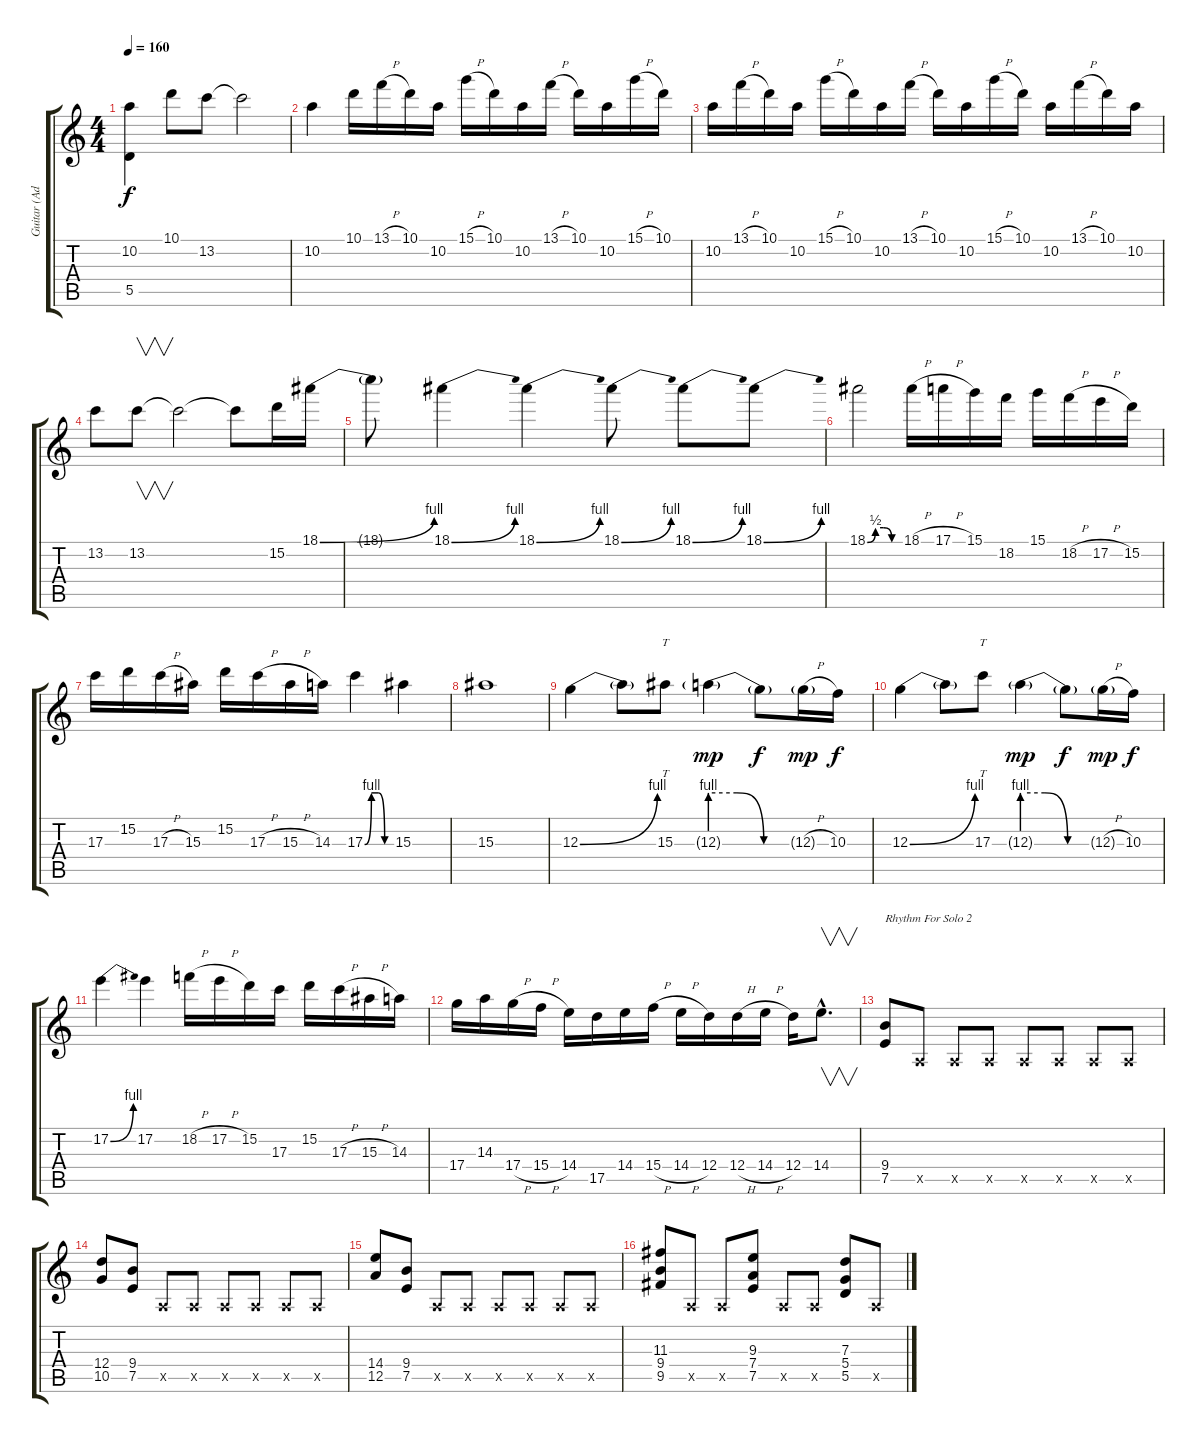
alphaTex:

\track ("Guitar (Adrian)" "Guitar (Ad") {instrument distortionguitar}
\staff {score tabs}
\tuning (E4 B3 G3 D3 A2 E2) {hide}
\ts (4 4)
\tempo 160
\clef g2
\ks c
(10.2 5.5{t}).4{dy f} 10.1.8 13.2.8 13.2{t}.2 |
10.2.4 10.1.16 13.1{h}.16 10.1.16 10.2.16 15.1{h}.16 10.1.16 10.2.16 13.1{h}.16 10.1.16 10.2.16 15.1{h}.16 10.1.16 |
10.2.16 13.1{h}.16 10.1.16 10.2.16 15.1{h}.16 10.1.16 10.2.16 13.1{h}.16 10.1.16 10.2.16 15.1{h}.16 10.1.16 10.2.16 13.1{h}.16 10.1.16 10.2.16 |
13.2.8 13.2.8{v} 13.2{t}.2 13.2{t}.8 15.2.16 18.1{be (bend 0 0 60 4)}.16 |
18.1{t}.8 18.1{be (bend 0 0 60 4)}.4 18.1{be (bend 0 0 60 4)}.4 18.1{be (bend 0 0 60 4)}.8 18.1{be (bend 0 0 60 4)}.8 18.1{be (bend 0 0 60 4)}.8 |
18.1{be (custom 0 0 15 2 30 2 45 0 60 0)}.2 18.1{h}.16 17.1{h}.16 15.1.16 18.2.16 15.1.16 18.2{h}.16 17.2{h}.16 15.2.16 |
17.3.16 15.2.16 17.3{h}.16 15.3.16 15.2.16 17.3{h}.16 15.3{h}.16 14.3.16 17.3{be (custom 0 0 15 4 30 4 45 0 60 0)}.4 15.3.4 |
15.3.1 |
12.3{be (bend 0 0 60 4)}.4 12.3{t}.8 15.3.8{tt} 12.3{be (custom 0 4 20 4 40 0 60 0) g}.4{dy mp} 12.3{t}.8{dy f} 12.3{h g}.16{dy mp} 10.3.16{dy f} |
12.3{be (bend 0 0 60 4)}.4 12.3{t}.8 17.3.8{tt} 12.3{be (custom 0 4 20 4 40 0 60 0) g}.4{dy mp} 12.3{t}.8{dy f} 12.3{h g}.16{dy mp} 10.3.16{dy f} |
17.2{be (bend 0 0 60 4)}.4 17.2.4 18.2{h}.16 17.2{h}.16 15.2.16 17.3.16 15.2.16 17.3{h}.16 15.3{h}.16 14.3.16 |
17.4.16 14.3.16 17.4{h}.16 15.4{h}.16 14.4.16 17.5.16 14.4.16 15.4{h}.16 14.4{h}.16 12.4.16 12.4{h}.16 14.4{h}.16 12.4.16 14.4{hac}.8{v d} |
(9.4 7.5).8{txt "Rhythm For Solo 2" volume 6} 0.5{x}.8 0.5{x}.8 0.5{x}.8 0.5{x}.8 0.5{x}.8 0.5{x}.8 0.5{x}.8 |
(12.4 10.5).8 (9.4 7.5).8 0.5{x}.8 0.5{x}.8 0.5{x}.8 0.5{x}.8 0.5{x}.8 0.5{x}.8 |
(14.4 12.5).8 (9.4 7.5).8 0.5{x}.8 0.5{x}.8 0.5{x}.8 0.5{x}.8 0.5{x}.8 0.5{x}.8 |
(11.3 9.4 9.5).8 0.5{x}.8 0.5{x}.8 (9.3 7.4 7.5).8 0.5{x}.8 0.5{x}.8 (7.3 5.4 5.5).8 0.5{x}.8
